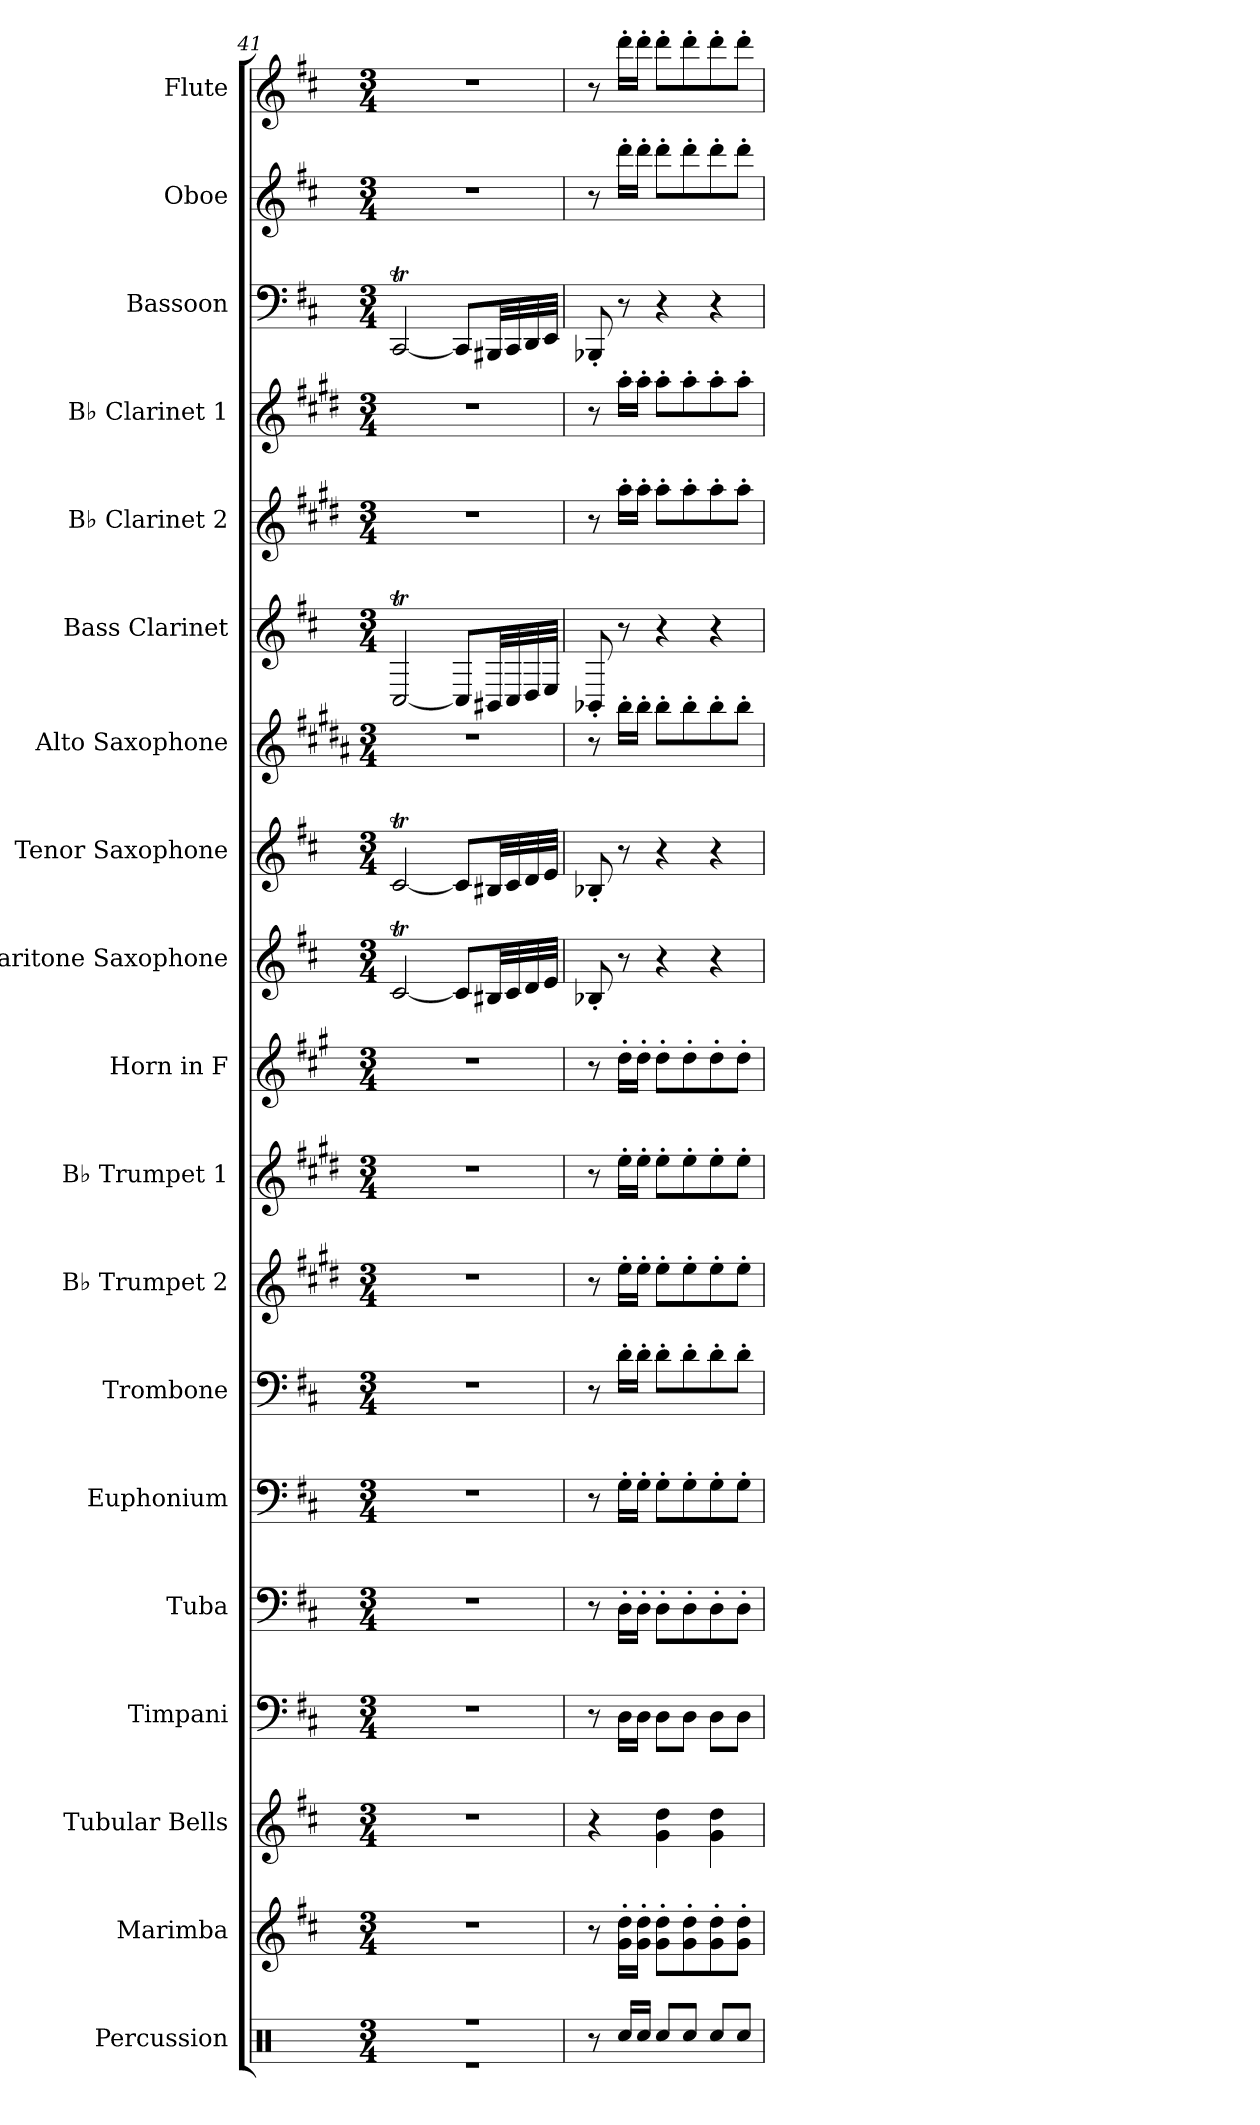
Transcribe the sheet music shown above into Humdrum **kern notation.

**kern	**kern	**kern	**kern	**kern	**kern	**kern	**kern	**kern	**kern	**kern	**kern	**kern	**kern	**kern	**kern	**kern	**kern	**kern
*part19	*part18	*part17	*part16	*part15	*part14	*part13	*part12	*part11	*part10	*part9	*part8	*part7	*part6	*part5	*part4	*part3	*part2	*part1
*staff19	*staff18	*staff17	*staff16	*staff15	*staff14	*staff13	*staff12	*staff11	*staff10	*staff9	*staff8	*staff7	*staff6	*staff5	*staff4	*staff3	*staff2	*staff1
*I"Percussion	*I"Marimba	*I"Tubular Bells	*I"Timpani	*I"Tuba	*I"Euphonium	*I"Trombone	*I"B♭ Trumpet 2	*I"B♭ Trumpet 1	*I"Horn in F	*I"Baritone Saxophone	*I"Tenor Saxophone	*I"Alto Saxophone	*I"Bass Clarinet	*I"B♭ Clarinet 2	*I"B♭ Clarinet 1	*I"Bassoon	*I"Oboe	*I"Flute
*I'Perc.	*I'Mrm.	*I'T.B.	*I'Timp.	*I'Tba.	*I'Euph.	*I'Tbn.	*I'B♭ Tpt. 2	*I'B♭ Tpt. 1	*	*I'Bar. Sax.	*I'T. Sax.	*I'A. Sax.	*I'B. Cl.	*I'B♭ Cl. 2	*I'B♭ Cl. 1	*I'Bsn.	*I'Ob.	*I'Fl.
*clefX	*clefG2	*clefG2	*clefF4	*clefF4	*clefF4	*clefF4	*clefG2	*clefG2	*clefG2	*clefG2	*clefG2	*clefG2	*clefG2	*clefG2	*clefG2	*clefF4	*clefG2	*clefG2
*	*	*	*	*	*	*	*ITrd1c2	*ITrd1c2	*ITrd4c7	*ITrd12c21	*ITrd8c14	*ITrd5c9	*ITrd8c14	*ITrd1c2	*ITrd1c2	*	*	*
*k[]	*k[f#c#]	*k[f#c#]	*k[f#c#]	*k[f#c#]	*k[f#c#]	*k[f#c#]	*k[f#c#]	*k[f#c#]	*k[f#c#]	*k[f#c#]	*k[f#c#]	*k[f#c#]	*k[f#c#]	*k[f#c#]	*k[f#c#]	*k[f#c#]	*k[f#c#]	*k[f#c#]
*M3/4	*M3/4	*M3/4	*M3/4	*M3/4	*M3/4	*M3/4	*M3/4	*M3/4	*M3/4	*M3/4	*M3/4	*M3/4	*M3/4	*M3/4	*M3/4	*M3/4	*M3/4	*M3/4
=41	=41	=41	=41	=41	=41	=41	=41	=41	=41	=41	=41	=41	=41	=41	=41	=41	=41	=41
*^	*	*	*	*	*	*	*	*	*	*	*	*	*	*	*	*	*	*
2.r	2.r	2.r	2.r	2.r	2.r	2.r	2.r	2.r	2.r	2.r	[2C#t/	[2C#t/	2.r	[2CC#t/	2.r	2.r	[2CC#t/	2.r	2.r
.	.	.	.	.	.	.	.	.	.	.	8C#/L]	8C#TTT/L]	.	8CC#/L]	.	.	8CC#/L]	.	.
.	.	.	.	.	.	.	.	.	.	.	32BB#X/LL	32BB#X/LL	.	32BBB#X/LL	.	.	32BBB#X/LL	.	.
.	.	.	.	.	.	.	.	.	.	.	32C#/	32C#/	.	32CC#/	.	.	32CC#/	.	.
.	.	.	.	.	.	.	.	.	.	.	32D/	32D/	.	32DD/	.	.	32DD/	.	.
.	.	.	.	.	.	.	.	.	.	.	32E/JJJ	32E/JJJ	.	32EE/JJJ	.	.	32EE/JJJ	.	.
*v	*v	*	*	*	*	*	*	*	*	*	*	*	*	*	*	*	*	*	*
=42	=42	=42	=42	=42	=42	=42	=42	=42	=42	=42	=42	=42	=42	=42	=42	=42	=42	=42
8r	8r	4r	8r	8r	8r	8r	8r	8r	8r	8BB-X'/	8BB-X'/	8r	8BBB-X'/	8r	8r	8BBB-X'/	8r	8r
16Rcc/LL	16g\' 16dd\'LL	.	16D\LL	16D'\LL	16G'\LL	16d'\LL	16dd'\LL	16dd'\LL	16g'\LL	8r	8r	16dd'\LL	8r	16gg'\LL	16gg'\LL	8r	16ddd'\LL	16ddd'\LL
16Rcc/JJ	16g\' 16dd\'JJ	.	16D\JJ	16D'\JJ	16G'\JJ	16d'\JJ	16dd'\JJ	16dd'\JJ	16g'\JJ	.	.	16dd'\JJ	.	16gg'\JJ	16gg'\JJ	.	16ddd'\JJ	16ddd'\JJ
8Rcc/L	8g\' 8dd\'L	4g\ 4dd\	8D\L	8D'\L	8G'\L	8d'\L	8dd'\L	8dd'\L	8g'\L	4r	4r	8dd'\L	4r	8gg'\L	8gg'\L	4r	8ddd'\L	8ddd'\L
8Rcc/J	8g\' 8dd\'	.	8D\J	8D'\	8G'\	8d'\	8dd'\	8dd'\	8g'\	.	.	8dd'\	.	8gg'\	8gg'\	.	8ddd'\	8ddd'\
8Rcc/L	8g\' 8dd\'	4g\ 4dd\	8D\L	8D'\	8G'\	8d'\	8dd'\	8dd'\	8g'\	4r	4r	8dd'\	4r	8gg'\	8gg'\	4r	8ddd'\	8ddd'\
8Rcc/J	8g\' 8dd\'J	.	8D\J	8D'\J	8G'\J	8d'\J	8dd'\J	8dd'\J	8g'\J	.	.	8dd'\J	.	8gg'\J	8gg'\J	.	8ddd'\J	8ddd'\J
=	=	=	=	=	=	=	=	=	=	=	=	=	=	=	=	=	=	=
*-	*-	*-	*-	*-	*-	*-	*-	*-	*-	*-	*-	*-	*-	*-	*-	*-	*-	*-
